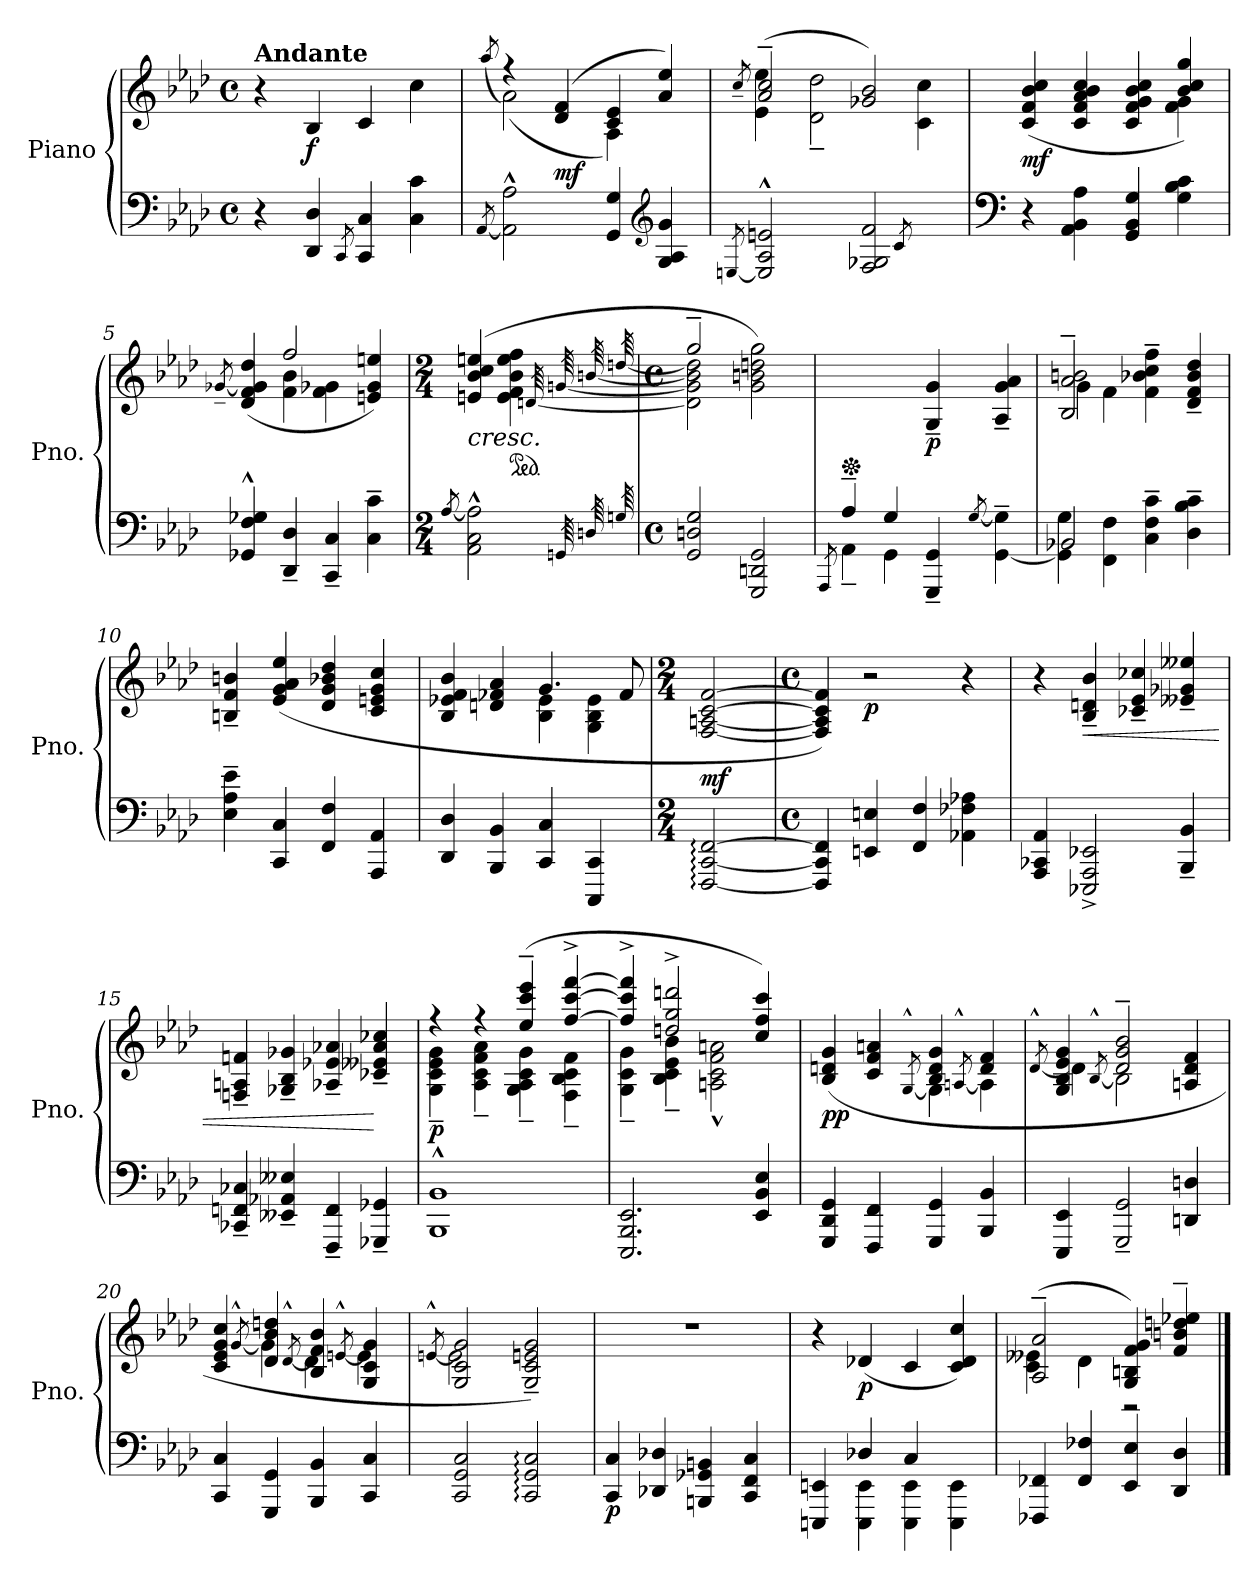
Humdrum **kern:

**kern	**kern	**dynam
*part1	*part1	*part1
*staff2	*staff1	*staff1/2
*I"Piano	*	*
*I'Pno.	*	*
*clefF4	*clefG2	*
*k[b-e-a-d-]	*k[b-e-a-d-]	*
*M4/4	*M4/4	*
*met(c)	*met(c)	*
=1	=1	=1
!	!LO:TX:a:B:t=Andante	!
4r	4r	.
!	!	!LO:DY:b
4DD-/ 4D-/	4B-/	f
8qCC/	.	.
4CC/ 4C/	4c/	.
4C\ 4c\	4cc\	.
=2	=2	=2
*	*^	*
[8qAA-/	.	(<8qaa-/	.
2AA-\]^^ 2A-\^^	4r	(<2a-\)	.
!	!	!	!LO:DY:b
.	(>4d-/ 4f/	.	mf
4GG/ 4G/	4c/ 4e-/	4A-\)	.
*clefG2	*	*	*
4G/ 4A-/ 4g/	4a-/ 4ee-/)	4ryy	.
=3	=3	=3	=3
*^	*	*	*
.	[8qEn/	.	8qcc~/	.
2.ryy	2E/]^^ 2A-/^^ 2en/^^	(>2a-/~ 2cc/~	4e-i\ 4ee-i\	.
.	.	.	2d-\~ 2dd-\~	.
.	2F/ 2G-X/ 2f/	2g-X/ 2b-/)	.	.
(>8qc/	.	.	.	.
4ryy	.	.	4c\ 4cc\)	.
*v	*v	*	*	*
!!LO:LB:g=z	!!
=4	=4	=4	=4
*clefF4	*	*	*
!	!	!	!LO:DY:b
4r	(>4c/ 4f/ 4b-/ 4cc/	2.ryy	mf
4AA-\ 4BB-\ 4A-\	4c/ 4f/ 4a-/ 4b-/ 4cc/	.	.
4GG/ 4BB-/ 4G/	4c/ 4f/ 4g/ 4b-/ 4cc/	.	.
4G\ 4B-\ 4c\	4b-/ 4cc/ 4gg/)	4f\ 4g\	.
=5	=5	=5	=5
.	[8qg-X~/	.	.
4GG-X/^^ 4F/^^ 4G-X/^^	(>4d-/ 4f/ 4g-/] 4dd-/	4ryy	.
4DD-/~ 4D-/~	2ff/	4f\ 4b-\	.
4CC/~ 4C/~	.	4f\ 4g-\	.
4C\~ 4c\~	4en/ 4g-/ 4een/)	4ryy	.
*	*v	*v	*
=6	=6	=6
*M2/4	*M2/4	*
*^	*	*
.	[8qA-/	.	.
!	!	!LO:TX:b:i:t=cresc.	!
2ryy	2AA-\^^ 2C\^^ 2A-\]^^	(>4en/ 4b-/ 4cc/ 4een/	.
*	*	*ped	*
.	.	4e\ 4f\ 4b-\ 4ee\ 4ff\	.
*v	*v	*	*
.	[64qdn/	.
64qGGn/LLLL	[64qgn/	.
64qDn/	[64qbn/	.
64qGn/	[64qddn/JJJJ	.
=7	=7	=7
*M4/4	*M4/4	*
*met(c)	*met(c)	*
*	*^	*
2GG/ 2Dn/ 2G/	2gg~/	2d\] 2g\] 2b\] 2dd\]	.
2GGG/ 2DDn/ 2GG/	2g\ 2bn\ 2ddn\ 2gg\)	2ryy	.
*	*v	*v	*
!!LO:LB:g=z
=8	=8	=8
*^	*	*
.	8qAAA-/	.	.
*	*	*Xped	*
4A-~/	4AA-~\	2ryy	.
4G/	4GG\	.	.
!	!	!	!LO:DY:b
2ryy	4GGG/~ 4GG/~	4G/~ 4g/~	p
.	[8qG/	.	.
.	[4GG\~ 4G\]~	4A-/~ 4g/~ 4a-/~	.
=9	=9	=9	=9
*	*	*^	*
2BB-X/	4GG\] 4G\	2B-/~ 2a-/~ 2bn/~	4g\	.
.	4FF\ 4F\	.	4f\	.
4C\~ 4F\~ 4c\~	2ryy	4f\~ 4b-X\~ 4cc\~ 4ff\~	2ryy	.
4D-\~ 4B-\~ 4c\~	.	4d-/~ 4f/~ 4b-/~ 4dd-/~	.	.
*v	*v	*	*	*
*	*v	*v	*
=10	=10	=10
4E-\~ 4A-\~ 4e-\~	4Bn/~ 4f/~ 4bn/~	.
4CC/ 4C/	(>4e-/ 4g/ 4a-/ 4ee-/	.
4FF/ 4F/	4d-/ 4g/ 4b-X/ 4dd-/	.
4AAA-/ 4AA-/	4c/ 4en/ 4g/ 4cc/	.
=11	=11	=11
*	*^	*
4DD-/ 4D-/	4B-/ 4e-X/ 4f/ 4b-/	2ryy	.
4BBB-/ 4BB-/	4dn/ 4f-X/ 4a-/	.	.
4CC/ 4C/	4.g/	4B-\ 4e-\	.
4CCC/ 4CC/	.	4G\ 4B-\ 4e-\	.
.	8f-/	.	.
*	*v	*v	*
=12	=12	=12
*M2/4	*M2/4	*
!	!	!LO:DY:b
[2FFF/: [2CC/: [2FF/:	[2F/ [2An/ [2c/ [2f/	mf
!!LO:LB:g=z
=13	=13	=13
*M4/4	*M4/4	*
*met(c)	*met(c)	*
4FFF/] 4CC/] 4FF/]	4F/] 4A/] 4c/] 4f/])	.
!	!	!LO:DY:b
4EEn/ 4En/	2r	p
4FF/ 4F/	.	.
4AA-X\ 4F-X\ 4A-X\	4r	.
=14	=14	=14
4AAA-/ 4CC-X/ 4AA-/	4r	.
!	!	!LO:HP:b
2EEE-X/^ 2AAA-/^ 2EE-X/^	4B-/~ 4dn/~ 4b-/~	<
.	4c-X/~ 4e-/~ 4cc-X/~	.
4BBB-/~ 4BB-/~	4e--X/~ 4g-X/~ 4ee--X/~	.
=15	=15	=15
4CC-X/~ 4FFn/~ 4C-X/~	4Fn/~ 4An/~ 4fn/~	.
4EE--X/~ 4AA-X/~ 4E--X/~	4G-X/~ 4B-/~ 4g-X/~	.
4FFF/~ 4FF/~	4A-X/~ 4e-X/~ 4a-X/~	.
4GGG-X/~ 4GG-X/~	4c-X/~ 4e--X/~ 4a-/~ 4cc-X/~	[
!!LO:LB:g=z
=16	=16	=16
*	*^	*
!	!	!	!LO:DY:b
1BBB-^^ 1BB-^^	4r	4G\~ 4c\~ 4e-\~ 4g\~	p
.	4r	4A-\~ 4c\~ 4f\~ 4a-\~	.
.	(>4ee-/~ 4ccc/~ 4eee-/~	4G\~ 4A-\~ 4c\~ 4g\~	.
.	[4ff/^ [4ccc/^ [4fff/^	4F\~ 4B-\~ 4c\~ 4f\~	.
=17	=17	=17	=17
2.EEE-/ 2.BBB-/ 2.EE-/	4ff/]^ 4ccc/]^ 4fff/]^	4G\~ 4c\~ 4g\~	.
.	2ddn/^ 2gg/^ 2dddn/^	4B-\~ 4c\~ 4e-\~ 4b-\~	.
.	.	2An\^^ 2c\^^ 2f\^^ 2an\^^	.
4EE-/ 4BB-/ 4E-/	4cc/ 4ff/ 4ccc/)	.	.
=18	=18	=18	=18
!	!	!	!LO:DY:b
4GGG/ 4DD-/ 4GG/	(>4B-/ 4dn/ 4g/	2ryy	pp
4FFF/ 4FF/	4c/ 4f/ 4an/	.	.
.	.	[8qG^^/	.
4GGG/ 4GG/	4B-/ 4d/ 4g/	4G\]	.
.	.	[8qAn^^/	.
4BBB-/ 4BB-/	4d/ 4f/	4A\]	.
!!LO:PB:g=z	!!
=19	=19	=19	=19
.	.	[8qd-^^/	.
4EEE-/ 4EE-/	4G/ 4B-/ 4e-/ 4g/	4d-\]	.
.	.	[8qB-^^/	.
2GGG/~ 2GG/~	2d-/~ 2g/~ 2b-/~	2B-\]	.
4DDn/ 4Dn/	4An/ 4d-/ 4f/	4ryy	.
=20	=20	=20	=20
4CC/ 4C/	4c/ 4e-/ 4g/ 4cc/	4ryy	.
.	.	[8qg^^/	.
4GGG/ 4GG/	4d-/ 4b-/ 4ddn/	4g\]	.
.	.	[8qd-^^/	.
4BBB-/ 4BB-/	4B-/ 4f/ 4b-/	4d-\]	.
.	.	[8qen^^/	.
4CC/ 4C/	4G/ 4c/ 4g/	4e\]	.
=21	=21	=21	=21
.	.	[8qen^^/	.
2CC/ 2GG/ 2C/	2G/ 2c/ 2g/	2e\]	.
2CC/: 2GG/: 2C/:	2G/~ 2c/~ 2e/~ 2g/~)	2ryy	.
!!LO:LB:g=z
=22	=22	=22	=22
!	!	!	!LO:DY:b=2
*	*v	*v	*
4CC/ 4C/	1r	p
4DD-X/ 4D-X/	.	.
4BBBn/ 4GG-X/ 4BBn/	.	.
4CC/ 4FF/ 4C/	.	.
=23	=23	=23
*^	*	*
4EEEn/ 4EEn/	4ryy	4r	.
!	!	!	!LO:DY:b
4D-X/	4EEE\ 4EE\	(>4d-X/	p
4C/	4EEE\ 4EE\	4c/	.
4ryy	4EEE\ 4EE\	4c/ 4d-/ 4cc/)	.
*v	*v	*	*
=24	=24	=24
*	*^	*
4FFF-X/ 4FF-X/	(>2A-/~ 2a-/~	4c\ 4e--X\	.
4FF-/ 4F-X/	.	4d-\	.
4EE-/ 4E-/	4G/ 4Bn/ 4f/ 4g/)	2r	.
4DD-/ 4D-/	4f/~ 4bn/~ 4ddn/~ 4ee-X/~	.	.
*	*v	*v	*
==	==	==
*-	*-	*-
